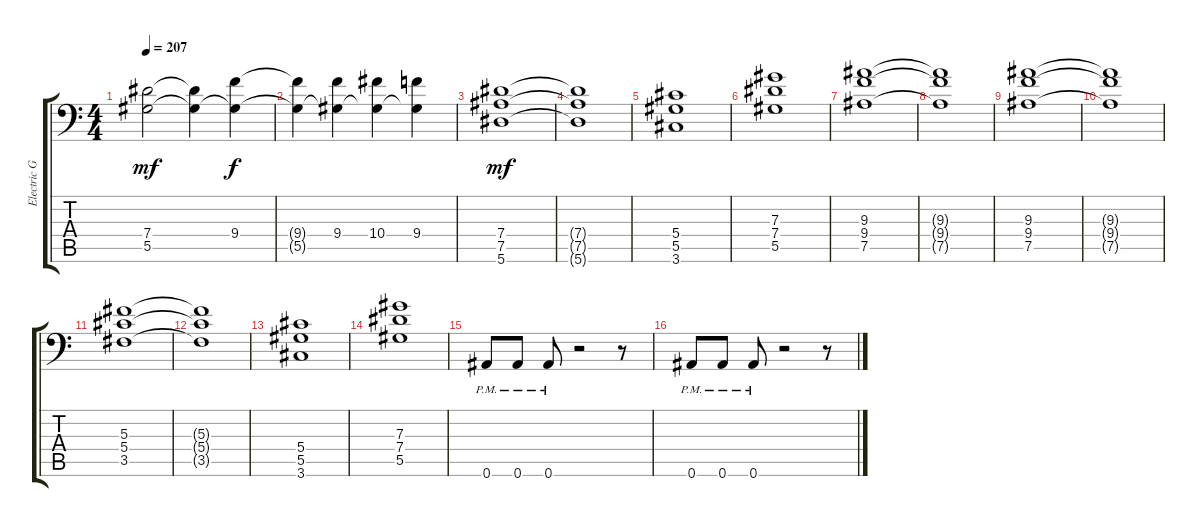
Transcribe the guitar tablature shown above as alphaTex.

\track ("Electric Guitar 2" "Electric G") {instrument distortionguitar}
\staff {score tabs}
\tuning (Bb3 F3 Db3 Ab2 Eb2 Bb1) {hide}
\ts (4 4)
\tempo 207
\clef f4
\ks c
(7.4 5.5).2{dy mf} (7.4{t} 5.5{t}).4 (9.4 5.5{t}).4{dy f} |
(9.4{t} 5.5{t}).4 (9.4 5.5{t}).4 (10.4 5.5{t}).4 (9.4 5.5{t}).4 |
(7.4 7.5 5.6).1{dy mf} |
(7.4{t} 7.5{t} 5.6{t}).1 |
(5.4 5.5 3.6).1 |
(7.3 7.4 5.5).1 |
(9.3 9.4 7.5).1 |
(9.3{t} 9.4{t} 7.5{t}).1 |
(9.3 9.4 7.5).1 |
(9.3{t} 9.4{t} 7.5{t}).1 |
(5.3 5.4 3.5).1 |
(5.3{t} 5.4{t} 3.5{t}).1 |
(5.4 5.5 3.6).1 |
(7.3 7.4 5.5).1 |
0.6{pm}.8 0.6{pm}.8 0.6{pm}.8 r.2 r.8 |
0.6{pm}.8 0.6{pm}.8 0.6{pm}.8 r.2 r.8
